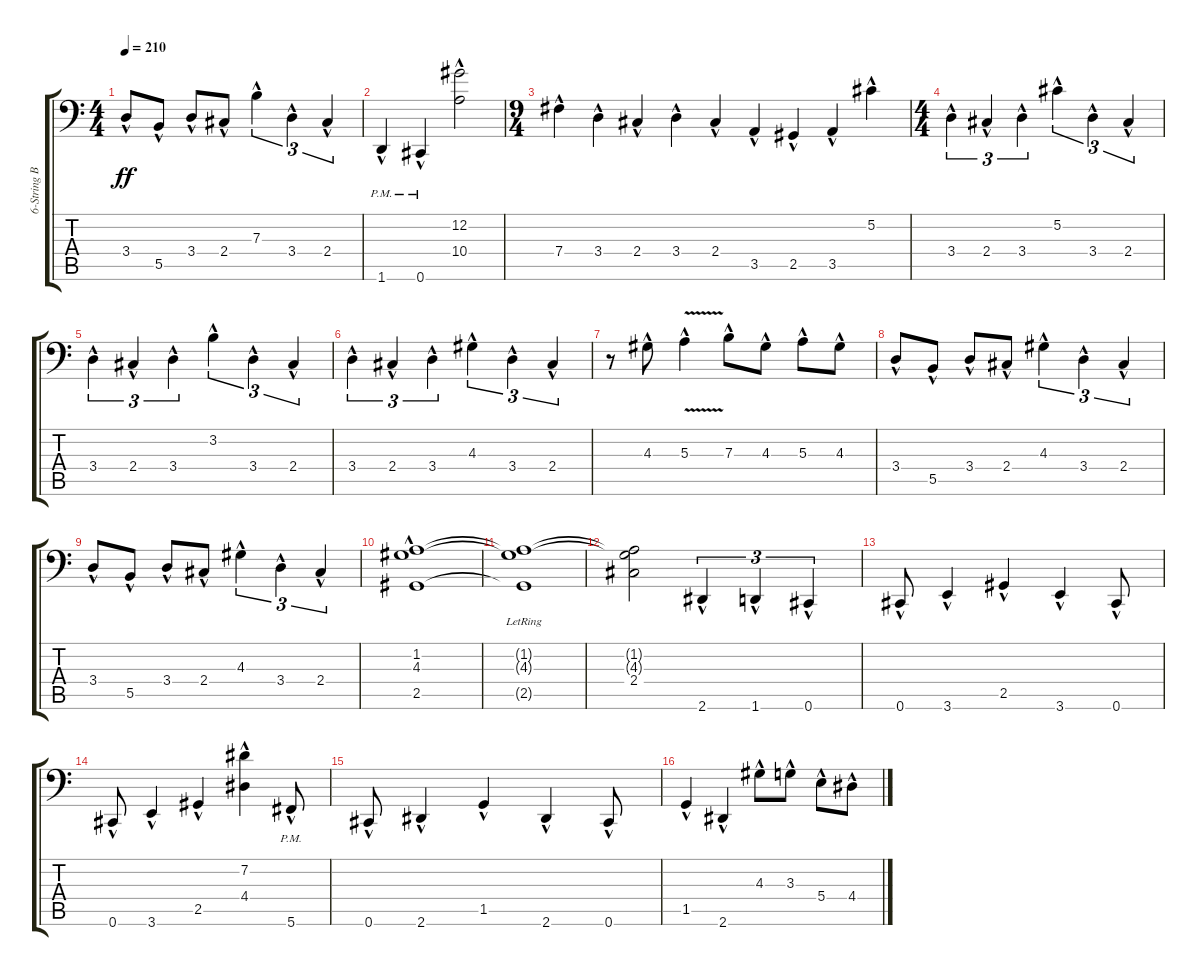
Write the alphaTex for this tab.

\track ("6-String Bass" "6-String B") {instrument electricbassfinger}
\staff {score tabs}
\tuning (Db3 Ab2 E2 B1 Gb1 Db1) {hide}
\ts (4 4)
\tempo 210
\clef f4
\ks c
3.4{hac}.8{dy ff} 5.5{hac}.8 3.4{hac}.8 2.4{hac}.8 7.3{hac}.4{tu (3 2)} 3.4{hac}.4{tu (3 2)} 2.4{hac}.4{tu (3 2)} |
1.6{hac pm}.4 0.6{hac pm}.4 (12.2{hac} 10.4{hac}).2 |
\ts (9 4)
7.4{hac}.4 3.4{hac}.4 2.4{hac}.4 3.4{hac}.4 2.4{hac}.4 3.5{hac}.4 2.5{hac}.4 3.5{hac}.4 5.2{hac}.4 |
\ts (4 4)
3.4{hac}.4{tu (3 2)} 2.4{hac}.4{tu (3 2)} 3.4{hac}.4{tu (3 2)} 5.2{hac}.4{tu (3 2)} 3.4{hac}.4{tu (3 2)} 2.4{hac}.4{tu (3 2)} |
3.4{hac}.4{tu (3 2)} 2.4{hac}.4{tu (3 2)} 3.4{hac}.4{tu (3 2)} 3.2{hac}.4{tu (3 2)} 3.4{hac}.4{tu (3 2)} 2.4{hac}.4{tu (3 2)} |
3.4{hac}.4{tu (3 2)} 2.4{hac}.4{tu (3 2)} 3.4{hac}.4{tu (3 2)} 4.3{hac}.4{tu (3 2)} 3.4{hac}.4{tu (3 2)} 2.4{hac}.4{tu (3 2)} |
r.8 4.3{hac}.8 5.3{v hac}.4 7.3{hac}.8 4.3{hac}.8 5.3{hac}.8 4.3{hac}.8 |
3.4{hac}.8 5.5{hac}.8 3.4{hac}.8 2.4{hac}.8 4.3{hac}.4{tu (3 2)} 3.4{hac}.4{tu (3 2)} 2.4{hac}.4{tu (3 2)} |
3.4{hac}.8 5.5{hac}.8 3.4{hac}.8 2.4{hac}.8 4.3{hac}.4{tu (3 2)} 3.4{hac}.4{tu (3 2)} 2.4{hac}.4{tu (3 2)} |
(1.2{hac} 4.3{hac} 2.5).1 |
(1.2{t} 4.3{lr t} 2.5{t}).1 |
(1.2{t} 4.3{t} 2.4).2 2.6{hac}.4{tu (3 2)} 1.6{hac}.4{tu (3 2)} 0.6{hac}.4{tu (3 2)} |
0.6{hac}.8 3.6{hac}.4 2.5{hac}.4 3.6{hac}.4 0.6{hac}.8 |
0.6{hac}.8 3.6{hac}.4 2.5{hac}.4 (7.2{hac} 4.4{hac}).4 5.6{hac pm}.8 |
0.6{hac}.8 2.6{hac}.4 1.5{hac}.4 2.6{hac}.4 0.6{hac}.8 |
1.5{hac}.4 2.6{hac}.4 4.3{hac}.8 3.3{hac}.8 5.4{hac}.8 4.4{hac}.8
